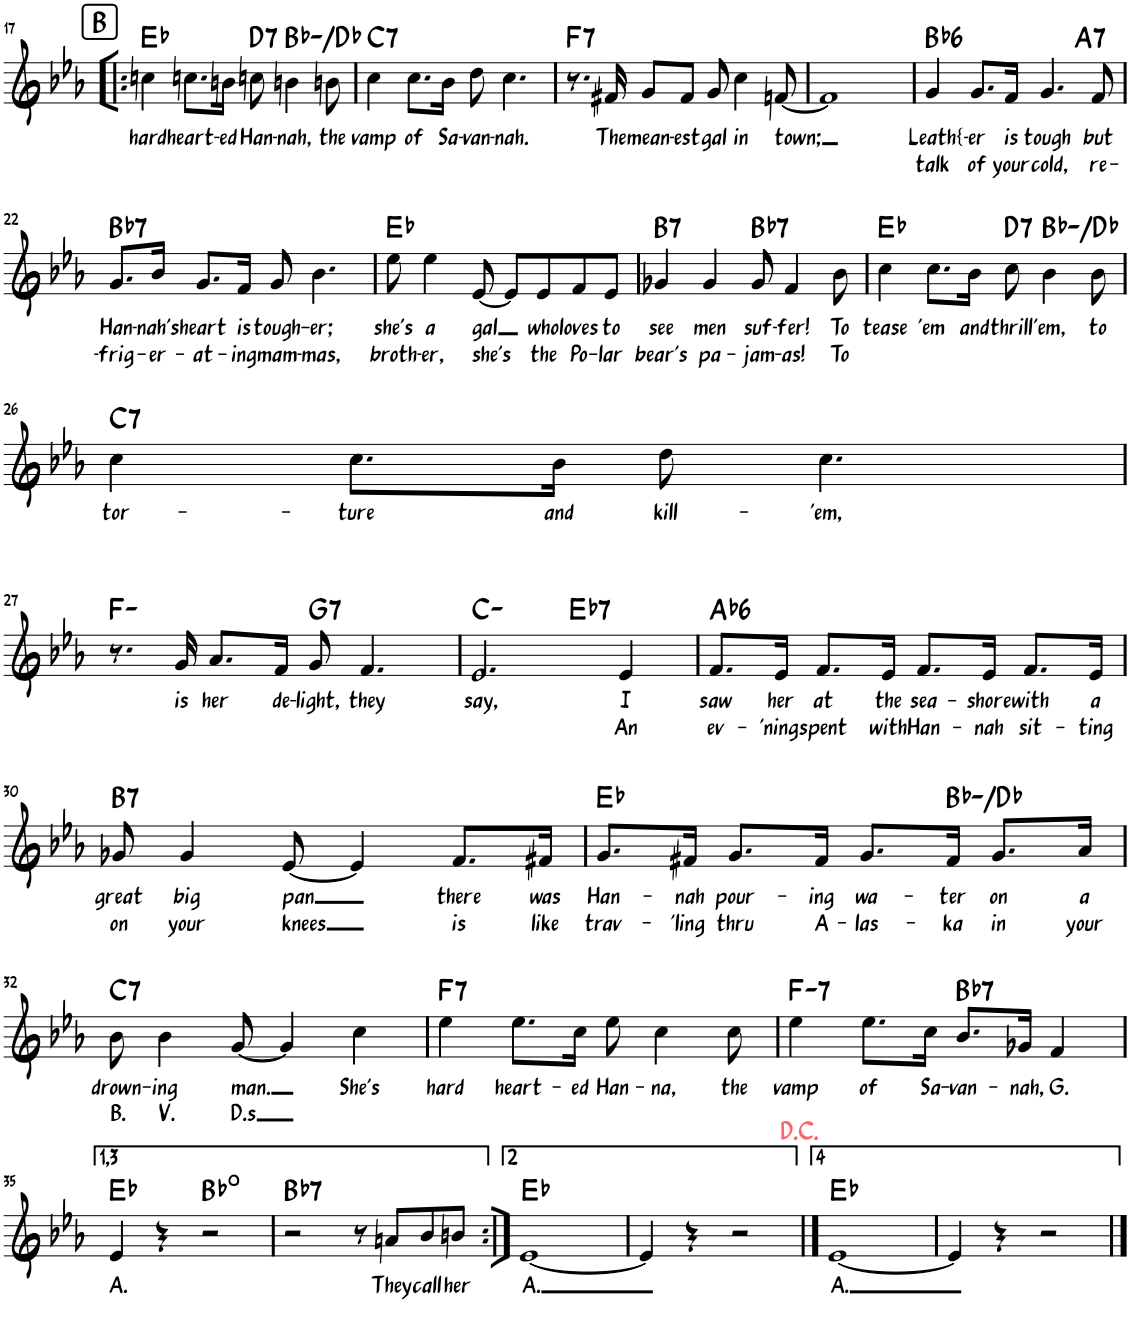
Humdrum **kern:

**kern	**text	**text	**harte
*part1	*part1	*part1	*part1
*staff1	*staff1	*staff1	*
*I"Piano	*	*	*
*I'Pno.	*	*	*
!!LO:PB:g=z
*clefG2	*	*	*
*k[b-e-a-]	*	*	*
*M4/4	*	*	*
!!LO:REH:place=s1:a:B:rj:fs=14:t=B
=17!|:	=17!|:	=17!|:	=17!|:
!	!LO:LY:b	!	!
4ccn\	hard	.	Eb:maj
!	!LO:LY:b	!	!
8.ccn\L	heart-	.	.
!	!LO:LY:b	!	!
16bn\Jk	-ed	.	.
!	!LO:LY:b	!	!LO:H:kt=7
8ccn\	Han-	.	D:7
!	!LO:LY:b	!	!
4bn\	-nah,	.	Bb:min/b3
!	!LO:LY:b	!	!
8bn\	the	.	.
=18	=18	=18	=18
!	!LO:LY:b	!	!LO:H:kt=7
4cc\	vamp	.	C:7
!	!LO:LY:b	!	!
8.cc\L	of	.	.
!	!LO:LY:b	!	!
16b-\Jk	Sa-	.	.
!	!LO:LY:b	!	!
8dd\	-van-	.	.
!	!LO:LY:b	!	!
4.cc\	-nah.	.	.
=19	=19	=19	=19
!	!	!	!LO:H:kt=7
8.r	.	.	F:7
!	!LO:LY:b	!	!
16f#X/	The	.	.
!	!LO:LY:b	!	!
8g/L	mean-	.	.
!	!LO:LY:b	!	!
8f#/J	-est	.	.
!	!LO:LY:b	!	!
8g/	gal	.	.
!	!LO:LY:b	!	!
4cc\	in	.	.
!	!LO:LY:b	!	!
[8fn/	town;	.	.
=20	=20	=20	=20
1f]	.	.	.
=21	=21	=21	=21
!	!LO:LY:b	!LO:LY:b	!LO:H:kt=6
*^	*	*	*
4g/	2.ryy	Leath{-	talk	Bb:maj6
!	!	!LO:LY:b	!LO:LY:b	!
8.g/L	.	-er	of	.
!	!	!LO:LY:b	!LO:LY:b	!
16f/Jk	.	is	your	.
!	!	!LO:LY:b	!LO:LY:b	!
4.g/	.	tough	cold,	.
!	!	!	!	!LO:H:kt=7
.	4ryy	.	.	A:7
!	!	!LO:LY:b	!LO:LY:b	!
8f/	.	but	re-	.
!!LO:LB:g=z	!!
=22	=22	=22	=22	=22
!	!	!LO:LY:b	!LO:LY:b	!LO:H:kt=7
*v	*v	*	*	*
8.g/L	Han-	-frig-	Bb:7
!	!LO:LY:b	!LO:LY:b	!
16b-/Jk	-nah's	-er-	.
!	!LO:LY:b	!LO:LY:b	!
8.g/L	heart	-at-	.
!	!LO:LY:b	!LO:LY:b	!
16f/Jk	is	-ing	.
!	!LO:LY:b	!LO:LY:b	!
8g/	tough-	mam-	.
!	!LO:LY:b	!LO:LY:b	!
4.b-\	-er;	-mas,	.
=23	=23	=23	=23
!	!LO:LY:b	!LO:LY:b	!
8ee-\	she's	broth-	Eb:maj
!	!LO:LY:b	!LO:LY:b	!
4ee-\	a	er,	.
!	!LO:LY:b	!LO:LY:b	!
[8e-/	gal	she's	.
8e-/L]	.	.	.
!	!LO:LY:b	!LO:LY:b	!
8e-/	who	the	.
!	!LO:LY:b	!LO:LY:b	!
8f/	loves	Po-	.
!	!LO:LY:b	!LO:LY:b	!
8e-/J	to	-lar	.
=24	=24	=24	=24
!	!LO:LY:b	!LO:LY:b	!LO:H:kt=7
4g-X/	see	bear's	B:7
!	!LO:LY:b	!LO:LY:b	!
4g-/	men	pa-	.
!	!LO:LY:b	!LO:LY:b	!LO:H:kt=7
8g-/	suf-	-jam-	Bb:7
!	!LO:LY:b	!LO:LY:b	!
4f/	-fer!	-as!	.
!	!LO:LY:b	!LO:LY:b	!
8b-\	To	To	.
=25	=25	=25	=25
!	!LO:LY:b	!	!
4cc\	tease	.	Eb:maj
!	!LO:LY:b	!	!
8.cc\L	'em	.	.
!	!LO:LY:b	!	!
16b-\Jk	and	.	.
!	!LO:LY:b	!	!LO:H:kt=7
8cc\	thrill	.	D:7
!	!LO:LY:b	!	!
4b-\	'em,	.	Bb:min/b3
!	!LO:LY:b	!	!
8b-\	to	.	.
!!LO:LB:g=z
=26	=26	=26	=26
!	!LO:LY:b	!	!LO:H:kt=7
4cc\	tor-	.	C:7
!	!LO:LY:b	!	!
8.cc\L	-ture	.	.
!	!LO:LY:b	!	!
16b-\Jk	and	.	.
!	!LO:LY:b	!	!
8dd\	kill-	.	.
!	!LO:LY:b	!	!
4.cc\	'em,	.	.
!!LO:LB:g=z
=27	=27	=27	=27
8.r	.	.	F:min
!	!LO:LY:b	!	!
16g/	is	.	.
!	!LO:LY:b	!	!
8.a-/L	her	.	.
!	!LO:LY:b	!	!
16f/Jk	de-	.	.
!	!LO:LY:b	!	!LO:H:kt=7
8g/	-light,	.	G:7
!	!LO:LY:b	!	!
4.f/	they	.	.
=28	=28	=28	=28
!	!LO:LY:b	!	!
*^	*	*	*
2.e-/	2ryy	say,	.	C:min
!	!	!	!	!LO:H:kt=7
.	2ryy	.	.	Eb:7
!	!	!LO:LY:b	!LO:LY:b	!
4e-/	.	I	An	.
=29	=29	=29	=29	=29
!	!	!LO:LY:b	!LO:LY:b	!LO:H:kt=6
*v	*v	*	*	*
8.f/L	saw	ev-	Ab:maj6
!	!LO:LY:b	!LO:LY:b	!
16e-/Jk	her	-'ning	.
!	!LO:LY:b	!LO:LY:b	!
8.f/L	at	spent	.
!	!LO:LY:b	!LO:LY:b	!
16e-/Jk	the	with	.
!	!LO:LY:b	!LO:LY:b	!
8.f/L	sea-	Han-	.
!	!LO:LY:b	!LO:LY:b	!
16e-/Jk	-shore	-nah	.
!	!LO:LY:b	!LO:LY:b	!
8.f/L	with	sit-	.
!	!LO:LY:b	!LO:LY:b	!
16e-/Jk	a	-ting	.
!!LO:LB:g=z
=30	=30	=30	=30
!	!LO:LY:b	!LO:LY:b	!LO:H:kt=7
8g-X/	great	on	B:7
!	!LO:LY:b	!LO:LY:b	!
4g-/	big	your	.
!	!LO:LY:b	!LO:LY:b	!
[8e-/	pan	knees	.
4e-/]	.	.	.
!	!LO:LY:b	!LO:LY:b	!
8.f/L	there	is	.
!	!LO:LY:b	!LO:LY:b	!
16f#X/Jk	was	like	.
=31	=31	=31	=31
!	!LO:LY:b	!LO:LY:b	!
8.g/L	Han-	trav-	Eb:maj
!	!LO:LY:b	!LO:LY:b	!
16f#X/Jk	-nah	-'ling	.
!	!LO:LY:b	!LO:LY:b	!
8.g/L	pour-	thru	.
!	!LO:LY:b	!LO:LY:b	!
16f#/Jk	-ing	A-	.
!	!LO:LY:b	!LO:LY:b	!
8.g/L	wa-	-las-	.
!	!LO:LY:b	!LO:LY:b	!
16f#/Jk	-ter	-ka	Bb:min/b3
!	!LO:LY:b	!LO:LY:b	!
8.g/L	on	in	.
!	!LO:LY:b	!LO:LY:b	!
16a-/Jk	a	your	.
!!LO:LB:g=z
=32	=32	=32	=32
!	!LO:LY:b	!LO:LY:b	!LO:H:kt=7
8b-\	drown-	B.	C:7
!	!LO:LY:b	!LO:LY:b	!
4b-\	-ing	V.	.
!	!LO:LY:b	!LO:LY:b	!
[8g/	man.	D.s	.
4g/]	.	.	.
!	!LO:LY:b	!	!
4cc\	She's	.	.
=33	=33	=33	=33
!	!LO:LY:b	!	!LO:H:kt=7
4ee-\	hard	.	F:7
!	!LO:LY:b	!	!
8.ee-\L	heart-	.	.
!	!LO:LY:b	!	!
16cc\Jk	-ed	.	.
!	!LO:LY:b	!	!
8ee-\	Han-	.	.
!	!LO:LY:b	!	!
4cc\	-na,	.	.
!	!LO:LY:b	!	!
8cc\	the	.	.
=34	=34	=34	=34
!	!LO:LY:b	!	!LO:H:kt=7
4ee-\	vamp	.	F:min7
!	!LO:LY:b	!	!
8.ee-\L	of	.	.
!	!LO:LY:b	!	!
16cc\Jk	Sa-	.	.
!	!LO:LY:b	!	!LO:H:kt=7
8.b-/L	-van-	.	Bb:7
!	!LO:LY:b	!	!
16g-X/Jk	-nah,	.	.
!	!LO:LY:b	!	!
4f/	G.	.	.
!!LO:LB:g=z
=35	=35	=35	=35
!	!LO:LY:b	!	!
4e-/	A.	.	Eb:maj
4r	.	.	.
2r	.	.	Bb:dim
=36	=36	=36	=36
!	!	!	!LO:H:kt=7
2r	.	.	Bb:7
8r	.	.	.
!	!LO:LY:b	!	!
8an/L	They	.	.
!	!LO:LY:b	!	!
8b-/	call	.	.
!	!LO:LY:b	!	!
8bn/J	her	.	.
=37:|!	=37:|!	=37:|!	=37:|!
!	!LO:LY:b	!	!
[1e-	A.	.	Eb:maj
=38	=38	=38	=38
4e-/]	.	.	.
4r	.	.	.
2r	.	.	.
==39	==39	==39	==39
!	!LO:LY:b	!	!
[1e-	A.	.	Eb:maj
=40	=40	=40	=40
4e-/]	.	.	.
4r	.	.	.
2r	.	.	.
==	==	==	==
*-	*-	*-	*-
